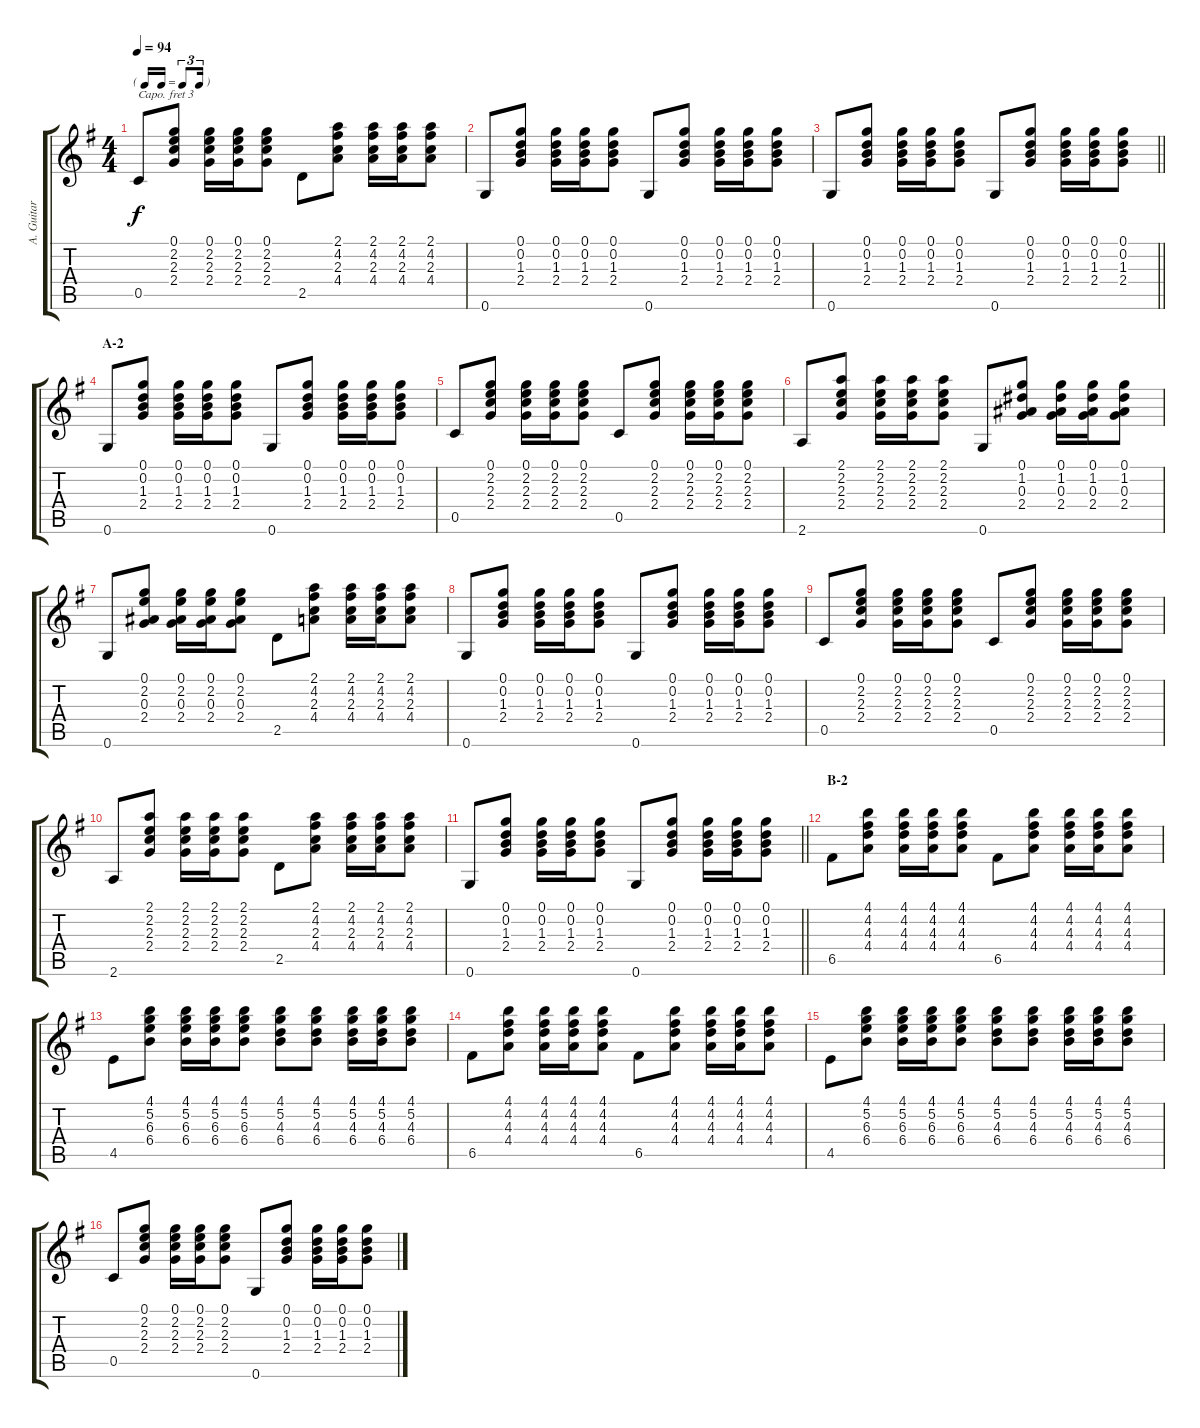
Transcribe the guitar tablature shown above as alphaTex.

\track ("A. Guitar II" "A. Guitar ") {instrument acousticguitarsteel}
\staff {score tabs}
\capo 3
\tuning (E4 B3 G3 D3 A2 E2) {hide}
\ts (4 4)
\tf triplet16th
\tempo 94
\clef g2
\ks g
0.5.8{dy f} (0.1 2.2 2.3 2.4).8 (0.1 2.2 2.3 2.4).16 (0.1 2.2 2.3 2.4).16 (0.1 2.2 2.3 2.4).8 2.5.8 (2.1 4.2 2.3 4.4).8 (2.1 4.2 2.3 4.4).16 (2.1 4.2 2.3 4.4).16 (2.1 4.2 2.3 4.4).8 |
0.6.8 (0.1 0.2 1.3 2.4).8 (0.1 0.2 1.3 2.4).16 (0.1 0.2 1.3 2.4).16 (0.1 0.2 1.3 2.4).8 0.6.8 (0.1 0.2 1.3 2.4).8 (0.1 0.2 1.3 2.4).16 (0.1 0.2 1.3 2.4).16 (0.1 0.2 1.3 2.4).8 |
\barLineRight lightlight
0.6.8 (0.1 0.2 1.3 2.4).8 (0.1 0.2 1.3 2.4).16 (0.1 0.2 1.3 2.4).16 (0.1 0.2 1.3 2.4).8 0.6.8 (0.1 0.2 1.3 2.4).8 (0.1 0.2 1.3 2.4).16 (0.1 0.2 1.3 2.4).16 (0.1 0.2 1.3 2.4).8 |
\section ("" "A-2")
0.6.8 (0.1 0.2 1.3 2.4).8 (0.1 0.2 1.3 2.4).16 (0.1 0.2 1.3 2.4).16 (0.1 0.2 1.3 2.4).8 0.6.8 (0.1 0.2 1.3 2.4).8 (0.1 0.2 1.3 2.4).16 (0.1 0.2 1.3 2.4).16 (0.1 0.2 1.3 2.4).8 |
0.5.8 (0.1 2.2 2.3 2.4).8 (0.1 2.2 2.3 2.4).16 (0.1 2.2 2.3 2.4).16 (0.1 2.2 2.3 2.4).8 0.5.8 (0.1 2.2 2.3 2.4).8 (0.1 2.2 2.3 2.4).16 (0.1 2.2 2.3 2.4).16 (0.1 2.2 2.3 2.4).8 |
2.6.8 (2.1 2.2 2.3 2.4).8 (2.1 2.2 2.3 2.4).16 (2.1 2.2 2.3 2.4).16 (2.1 2.2 2.3 2.4).8 0.6.8 (0.1 1.2 0.3 2.4).8 (0.1 1.2 0.3 2.4).16 (0.1 1.2 0.3 2.4).16 (0.1 1.2 0.3 2.4).8 |
0.6.8 (0.1 2.2 0.3 2.4).8 (0.1 2.2 0.3 2.4).16 (0.1 2.2 0.3 2.4).16 (0.1 2.2 0.3 2.4).8 2.5.8 (2.1 4.2 2.3 4.4).8 (2.1 4.2 2.3 4.4).16 (2.1 4.2 2.3 4.4).16 (2.1 4.2 2.3 4.4).8 |
0.6.8 (0.1 0.2 1.3 2.4).8 (0.1 0.2 1.3 2.4).16 (0.1 0.2 1.3 2.4).16 (0.1 0.2 1.3 2.4).8 0.6.8 (0.1 0.2 1.3 2.4).8 (0.1 0.2 1.3 2.4).16 (0.1 0.2 1.3 2.4).16 (0.1 0.2 1.3 2.4).8 |
0.5.8 (0.1 2.2 2.3 2.4).8 (0.1 2.2 2.3 2.4).16 (0.1 2.2 2.3 2.4).16 (0.1 2.2 2.3 2.4).8 0.5.8 (0.1 2.2 2.3 2.4).8 (0.1 2.2 2.3 2.4).16 (0.1 2.2 2.3 2.4).16 (0.1 2.2 2.3 2.4).8 |
2.6.8 (2.1 2.2 2.3 2.4).8 (2.1 2.2 2.3 2.4).16 (2.1 2.2 2.3 2.4).16 (2.1 2.2 2.3 2.4).8 2.5.8 (2.1 4.2 2.3 4.4).8 (2.1 4.2 2.3 4.4).16 (2.1 4.2 2.3 4.4).16 (2.1 4.2 2.3 4.4).8 |
\barLineRight lightlight
0.6.8 (0.1 0.2 1.3 2.4).8 (0.1 0.2 1.3 2.4).16 (0.1 0.2 1.3 2.4).16 (0.1 0.2 1.3 2.4).8 0.6.8 (0.1 0.2 1.3 2.4).8 (0.1 0.2 1.3 2.4).16 (0.1 0.2 1.3 2.4).16 (0.1 0.2 1.3 2.4).8 |
\section ("" "B-2")
6.5.8 (4.1 4.2 4.3 4.4).8 (4.1 4.2 4.3 4.4).16 (4.1 4.2 4.3 4.4).16 (4.1 4.2 4.3 4.4).8 6.5.8 (4.1 4.2 4.3 4.4).8 (4.1 4.2 4.3 4.4).16 (4.1 4.2 4.3 4.4).16 (4.1 4.2 4.3 4.4).8 |
4.5.8 (4.1 5.2 6.3 6.4).8 (4.1 5.2 6.3 6.4).16 (4.1 5.2 6.3 6.4).16 (4.1 5.2 6.3 6.4).8 (4.1 5.2 4.3 6.4).8 (4.1 5.2 4.3 6.4).8 (4.1 5.2 4.3 6.4).16 (4.1 5.2 4.3 6.4).16 (4.1 5.2 4.3 6.4).8 |
6.5.8 (4.1 4.2 4.3 4.4).8 (4.1 4.2 4.3 4.4).16 (4.1 4.2 4.3 4.4).16 (4.1 4.2 4.3 4.4).8 6.5.8 (4.1 4.2 4.3 4.4).8 (4.1 4.2 4.3 4.4).16 (4.1 4.2 4.3 4.4).16 (4.1 4.2 4.3 4.4).8 |
4.5.8 (4.1 5.2 6.3 6.4).8 (4.1 5.2 6.3 6.4).16 (4.1 5.2 6.3 6.4).16 (4.1 5.2 6.3 6.4).8 (4.1 5.2 4.3 6.4).8 (4.1 5.2 4.3 6.4).8 (4.1 5.2 4.3 6.4).16 (4.1 5.2 4.3 6.4).16 (4.1 5.2 4.3 6.4).8 |
0.5.8 (0.1 2.2 2.3 2.4).8 (0.1 2.2 2.3 2.4).16 (0.1 2.2 2.3 2.4).16 (0.1 2.2 2.3 2.4).8 0.6.8 (0.1 0.2 1.3 2.4).8 (0.1 0.2 1.3 2.4).16 (0.1 0.2 1.3 2.4).16 (0.1 0.2 1.3 2.4).8
